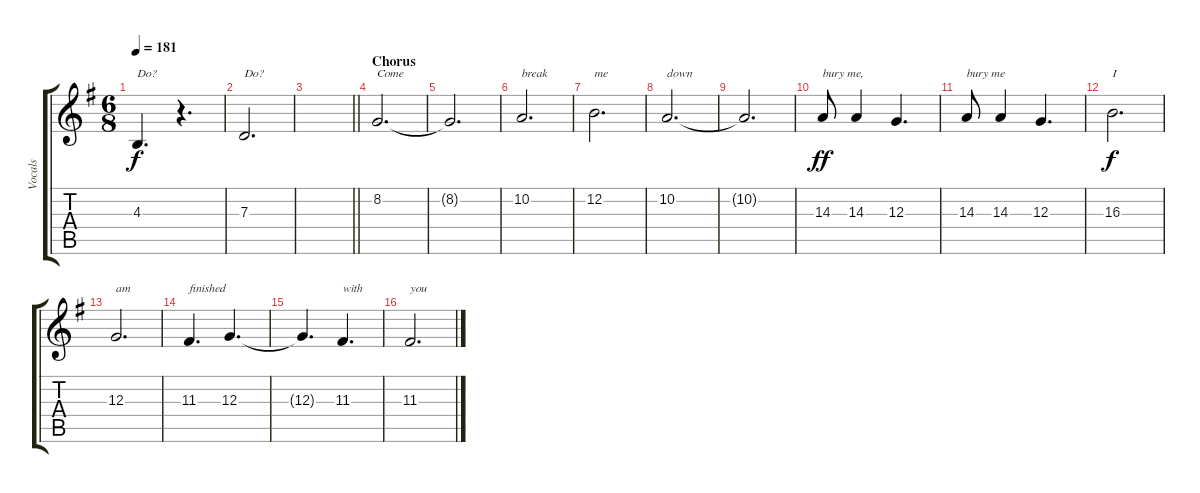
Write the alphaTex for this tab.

\track ("Vocals" "Vocals") {instrument clarinet}
\staff {score tabs}
\tuning (E4 B3 G3 D3 A2 E2) {hide}
\ts (6 8)
\tempo 181
\clef g2
\ks eminor
4.3.4{d txt "Do?" dy f} r.4{d} |
7.3.2{d txt "Do?"} |
\barLineRight lightlight
|
\section ("" "Chorus")
8.2.2{d txt "Come" volume 13} |
8.2{t}.2{d} |
10.2.2{d txt "break"} |
12.2.2{d txt "me"} |
10.2.2{d txt "down"} |
10.2{t}.2{d} |
14.3.8{txt "bury me," dy ff} 14.3.4 12.3.4{d} |
14.3.8{txt "bury me"} 14.3.4 12.3.4{d} |
16.3.2{d txt "I" dy f} |
12.3.2{d txt "am"} |
11.3.4{d txt "finished"} 12.3.4{d} |
12.3{t}.4{d} 11.3.4{d txt "with"} |
11.3.2{d txt "you"}
